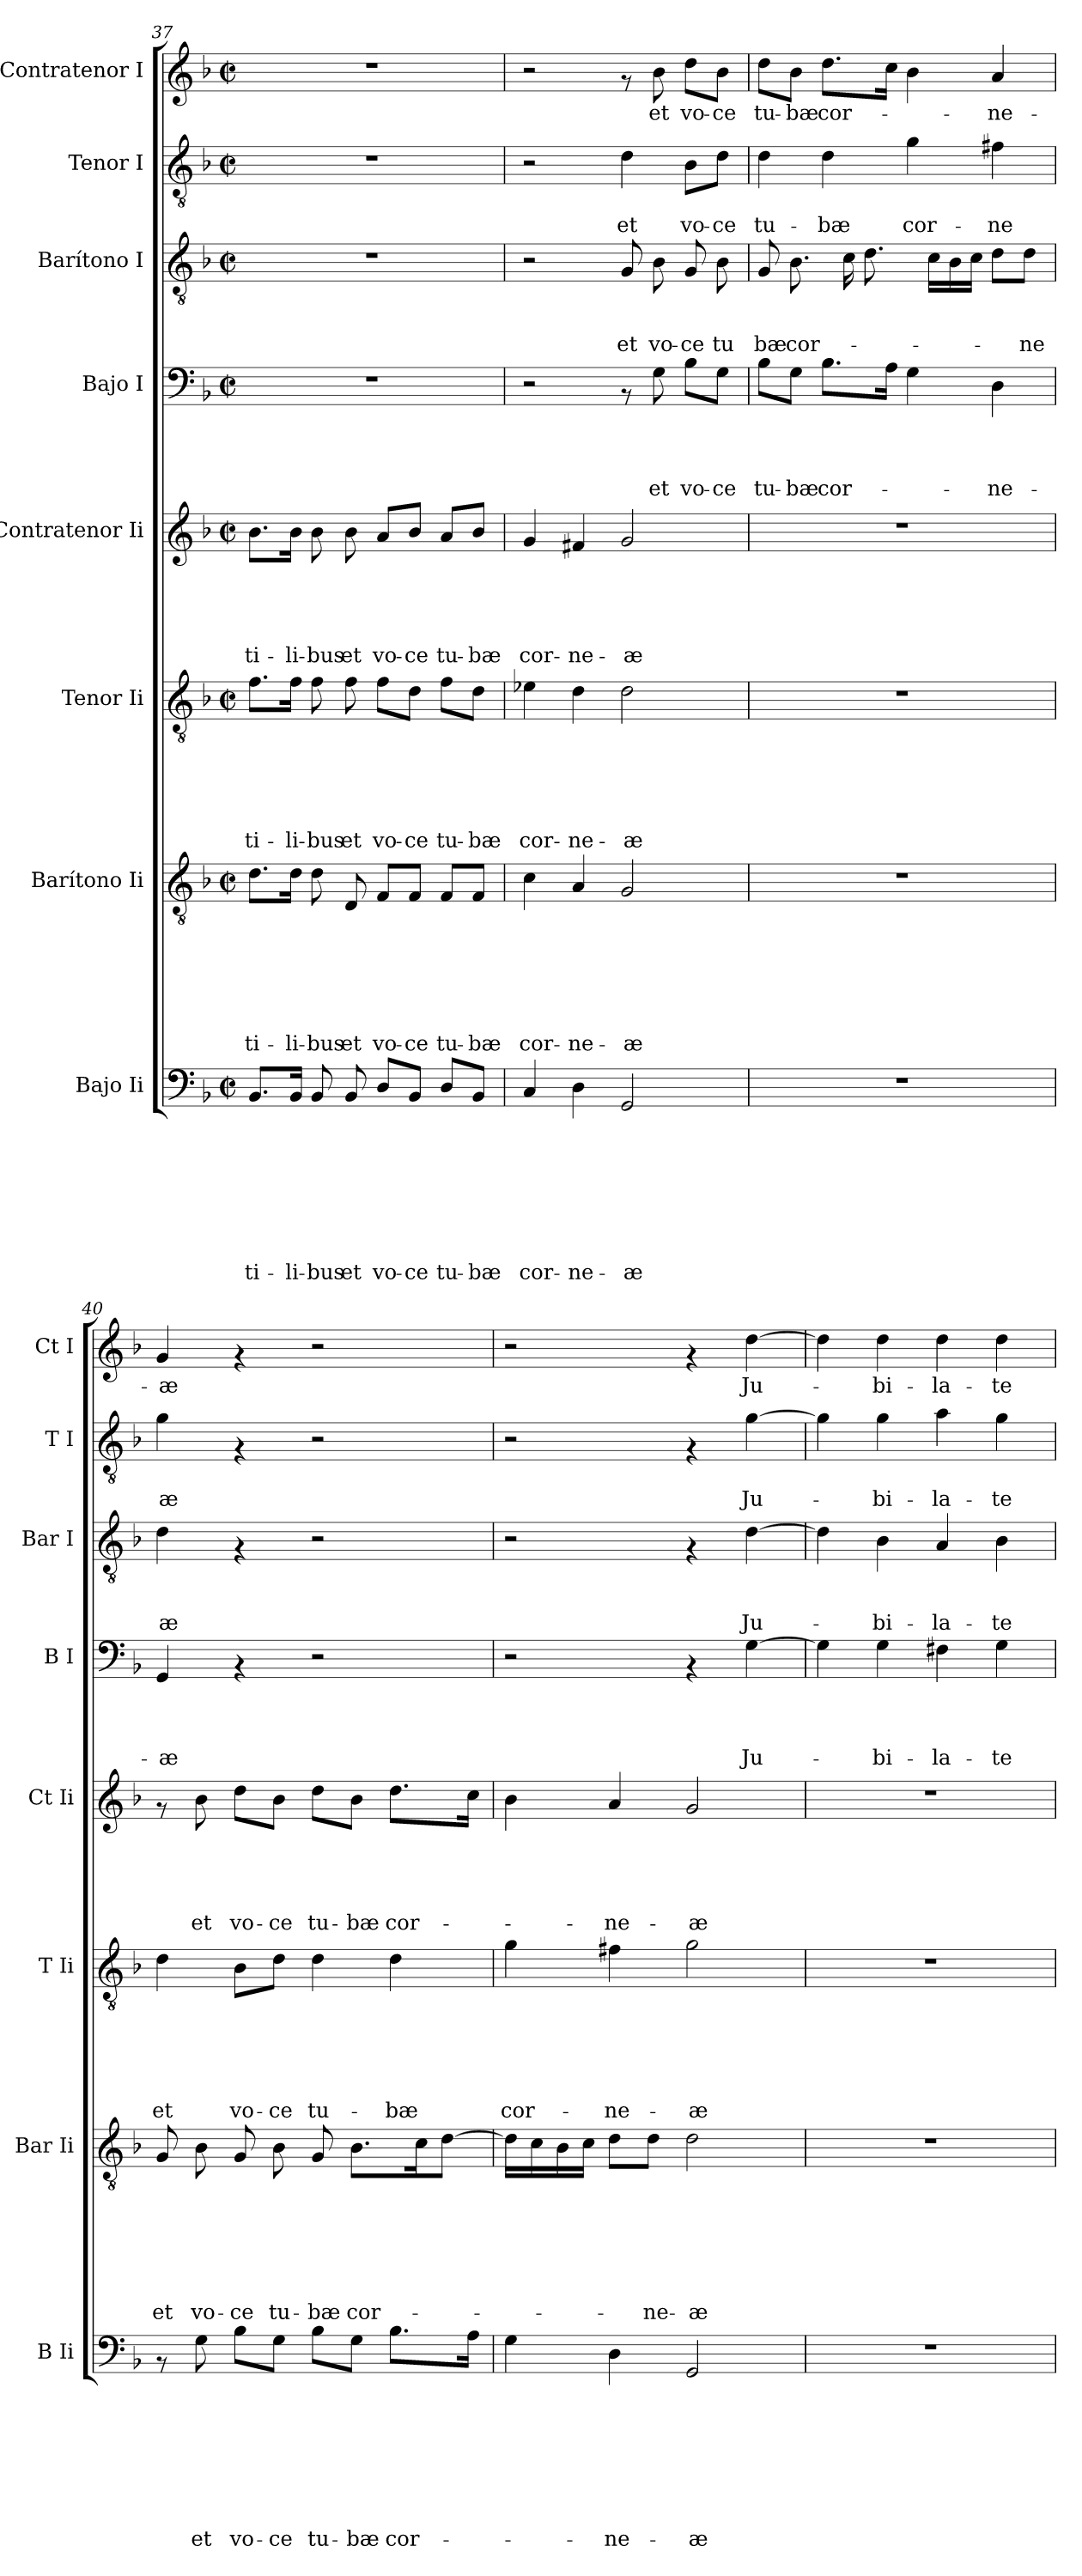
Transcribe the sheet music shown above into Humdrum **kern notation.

**kern	**text	**text	**text	**text	**text	**text	**text	**text	**kern	**text	**text	**text	**text	**text	**text	**text	**kern	**text	**text	**text	**text	**text	**text	**kern	**text	**text	**text	**text	**text	**kern	**text	**text	**text	**text	**kern	**text	**text	**text	**kern	**text	**text	**kern	**text
*part8	*part8	*part8	*part8	*part8	*part8	*part8	*part8	*part8	*part7	*part7	*part7	*part7	*part7	*part7	*part7	*part7	*part6	*part6	*part6	*part6	*part6	*part6	*part6	*part5	*part5	*part5	*part5	*part5	*part5	*part4	*part4	*part4	*part4	*part4	*part3	*part3	*part3	*part3	*part2	*part2	*part2	*part1	*part1
*staff8	*staff8	*staff8	*staff8	*staff8	*staff8	*staff8	*staff8	*staff8	*staff7	*staff7	*staff7	*staff7	*staff7	*staff7	*staff7	*staff7	*staff6	*staff6	*staff6	*staff6	*staff6	*staff6	*staff6	*staff5	*staff5	*staff5	*staff5	*staff5	*staff5	*staff4	*staff4	*staff4	*staff4	*staff4	*staff3	*staff3	*staff3	*staff3	*staff2	*staff2	*staff2	*staff1	*staff1
*I"Bajo Ii	*	*	*	*	*	*	*	*	*I"Barítono Ii	*	*	*	*	*	*	*	*I"Tenor Ii	*	*	*	*	*	*	*I"Contratenor Ii	*	*	*	*	*	*I"Bajo I	*	*	*	*	*I"Barítono I	*	*	*	*I"Tenor I	*	*	*I"Contratenor I	*
*I'B Ii	*	*	*	*	*	*	*	*	*I'Bar Ii	*	*	*	*	*	*	*	*I'T Ii	*	*	*	*	*	*	*I'Ct Ii	*	*	*	*	*	*I'B I	*	*	*	*	*I'Bar I	*	*	*	*I'T I	*	*	*I'Ct I	*
*clefF4	*	*	*	*	*	*	*	*	*clefGv2	*	*	*	*	*	*	*	*clefGv2	*	*	*	*	*	*	*clefG2	*	*	*	*	*	*clefF4	*	*	*	*	*clefGv2	*	*	*	*clefGv2	*	*	*clefG2	*
*k[b-]	*	*	*	*	*	*	*	*	*k[b-]	*	*	*	*	*	*	*	*k[b-]	*	*	*	*	*	*	*k[b-]	*	*	*	*	*	*k[b-]	*	*	*	*	*k[b-]	*	*	*	*k[b-]	*	*	*k[b-]	*
*F:	*	*	*	*	*	*	*	*	*F:	*	*	*	*	*	*	*	*F:	*	*	*	*	*	*	*F:	*	*	*	*	*	*F:	*	*	*	*	*F:	*	*	*	*F:	*	*	*F:	*
*M2/2	*	*	*	*	*	*	*	*	*M2/2	*	*	*	*	*	*	*	*M2/2	*	*	*	*	*	*	*M2/2	*	*	*	*	*	*M2/2	*	*	*	*	*M2/2	*	*	*	*M2/2	*	*	*M2/2	*
*met(c|)	*	*	*	*	*	*	*	*	*met(c|)	*	*	*	*	*	*	*	*met(c|)	*	*	*	*	*	*	*met(c|)	*	*	*	*	*	*met(c|)	*	*	*	*	*met(c|)	*	*	*	*met(c|)	*	*	*met(c|)	*
=37	=37	=37	=37	=37	=37	=37	=37	=37	=37	=37	=37	=37	=37	=37	=37	=37	=37	=37	=37	=37	=37	=37	=37	=37	=37	=37	=37	=37	=37	=37	=37	=37	=37	=37	=37	=37	=37	=37	=37	=37	=37	=37	=37
!	!	!	!	!	!	!	!	!LO:LY:b	!	!	!	!	!	!	!	!LO:LY:b	!	!	!	!	!	!	!LO:LY:b	!	!	!	!	!	!LO:LY:b	!	!	!	!	!	!	!	!	!	!	!	!	!	!
8.BB-/L	.	.	.	.	.	.	.	-ti-	8.d\L	.	.	.	.	.	.	-ti-	8.f\L	.	.	.	.	.	-ti-	8.b-\L	.	.	.	.	-ti-	1r	.	.	.	.	1r	.	.	.	1r	.	.	1r	.
!	!	!	!	!	!	!	!	!LO:LY:b	!	!	!	!	!	!	!	!LO:LY:b	!	!	!	!	!	!	!LO:LY:b	!	!	!	!	!	!LO:LY:b	!	!	!	!	!	!	!	!	!	!	!	!	!	!
16BB-/Jk	.	.	.	.	.	.	.	-li-	16d\Jk	.	.	.	.	.	.	-li-	16f\Jk	.	.	.	.	.	-li-	16b-\Jk	.	.	.	.	-li-	.	.	.	.	.	.	.	.	.	.	.	.	.	.
!	!	!	!	!	!	!	!	!LO:LY:b	!	!	!	!	!	!	!	!LO:LY:b	!	!	!	!	!	!	!LO:LY:b	!	!	!	!	!	!LO:LY:b	!	!	!	!	!	!	!	!	!	!	!	!	!	!
8BB-/	.	.	.	.	.	.	.	-bus	8d\	.	.	.	.	.	.	-bus	8f\	.	.	.	.	.	-bus	8b-\	.	.	.	.	-bus	.	.	.	.	.	.	.	.	.	.	.	.	.	.
!	!	!	!	!	!	!	!	!LO:LY:b	!	!	!	!	!	!	!	!LO:LY:b	!	!	!	!	!	!	!LO:LY:b	!	!	!	!	!	!LO:LY:b	!	!	!	!	!	!	!	!	!	!	!	!	!	!
8BB-/	.	.	.	.	.	.	.	et	8D/	.	.	.	.	.	.	et	8f\	.	.	.	.	.	et	8b-\	.	.	.	.	et	.	.	.	.	.	.	.	.	.	.	.	.	.	.
!	!	!	!	!	!	!	!	!LO:LY:b	!	!	!	!	!	!	!	!LO:LY:b	!	!	!	!	!	!	!LO:LY:b	!	!	!	!	!	!LO:LY:b	!	!	!	!	!	!	!	!	!	!	!	!	!	!
8D/L	.	.	.	.	.	.	.	vo-	8F/L	.	.	.	.	.	.	vo-	8f\L	.	.	.	.	.	vo-	8a/L	.	.	.	.	vo-	.	.	.	.	.	.	.	.	.	.	.	.	.	.
!	!	!	!	!	!	!	!	!LO:LY:b	!	!	!	!	!	!	!	!LO:LY:b	!	!	!	!	!	!	!LO:LY:b	!	!	!	!	!	!LO:LY:b	!	!	!	!	!	!	!	!	!	!	!	!	!	!
8BB-/J	.	.	.	.	.	.	.	-ce	8F/J	.	.	.	.	.	.	-ce	8d\J	.	.	.	.	.	-ce	8b-/J	.	.	.	.	-ce	.	.	.	.	.	.	.	.	.	.	.	.	.	.
!	!	!	!	!	!	!	!	!LO:LY:b	!	!	!	!	!	!	!	!LO:LY:b	!	!	!	!	!	!	!LO:LY:b	!	!	!	!	!	!LO:LY:b	!	!	!	!	!	!	!	!	!	!	!	!	!	!
8D/L	.	.	.	.	.	.	.	tu-	8F/L	.	.	.	.	.	.	tu-	8f\L	.	.	.	.	.	tu-	8a/L	.	.	.	.	tu-	.	.	.	.	.	.	.	.	.	.	.	.	.	.
!	!	!	!	!	!	!	!	!LO:LY:b	!	!	!	!	!	!	!	!LO:LY:b	!	!	!	!	!	!	!LO:LY:b	!	!	!	!	!	!LO:LY:b	!	!	!	!	!	!	!	!	!	!	!	!	!	!
8BB-/J	.	.	.	.	.	.	.	-bæ	8F/J	.	.	.	.	.	.	-bæ	8d\J	.	.	.	.	.	-bæ	8b-/J	.	.	.	.	-bæ	.	.	.	.	.	.	.	.	.	.	.	.	.	.
=38	=38	=38	=38	=38	=38	=38	=38	=38	=38	=38	=38	=38	=38	=38	=38	=38	=38	=38	=38	=38	=38	=38	=38	=38	=38	=38	=38	=38	=38	=38	=38	=38	=38	=38	=38	=38	=38	=38	=38	=38	=38	=38	=38
!	!	!	!	!	!	!	!	!LO:LY:b	!	!	!	!	!	!	!	!LO:LY:b	!	!	!	!	!	!	!LO:LY:b	!	!	!	!	!	!LO:LY:b	!	!	!	!	!	!	!	!	!	!	!	!	!	!
4C/	.	.	.	.	.	.	.	cor-	4c\	.	.	.	.	.	.	cor-	4e-X\	.	.	.	.	.	cor-	4g/	.	.	.	.	cor-	2r	.	.	.	.	2r	.	.	.	2r	.	.	2r	.
!	!	!	!	!	!	!	!	!LO:LY:b	!	!	!	!	!	!	!	!LO:LY:b	!	!	!	!	!	!	!LO:LY:b	!	!	!	!	!	!LO:LY:b	!	!	!	!	!	!	!	!	!	!	!	!	!	!
4D\	.	.	.	.	.	.	.	-ne-	4A/	.	.	.	.	.	.	-ne-	4d\	.	.	.	.	.	-ne-	4f#X/	.	.	.	.	-ne-	.	.	.	.	.	.	.	.	.	.	.	.	.	.
!	!	!	!	!	!	!	!	!LO:LY:b	!	!	!	!	!	!	!	!LO:LY:b	!	!	!	!	!	!	!LO:LY:b	!	!	!	!	!	!LO:LY:b	!	!	!	!	!	!	!	!	!LO:LY:b	!	!	!LO:LY:b	!	!
2GG/	.	.	.	.	.	.	.	-æ	2G/	.	.	.	.	.	.	-æ	2d\	.	.	.	.	.	-æ	2g/	.	.	.	.	-æ	8rAA	.	.	.	.	8G/	.	.	et	4d\	.	et	8rf	.
!	!	!	!	!	!	!	!	!	!	!	!	!	!	!	!	!	!	!	!	!	!	!	!	!	!	!	!	!	!	!	!	!	!	!LO:LY:b	!	!	!	!LO:LY:b	!	!	!	!	!LO:LY:b
.	.	.	.	.	.	.	.	.	.	.	.	.	.	.	.	.	.	.	.	.	.	.	.	.	.	.	.	.	.	8G\	.	.	.	et	8B-\	.	.	vo-	.	.	.	8b-\	et
!	!	!	!	!	!	!	!	!	!	!	!	!	!	!	!	!	!	!	!	!	!	!	!	!	!	!	!	!	!	!	!	!	!	!LO:LY:b	!	!	!	!LO:LY:b	!	!	!LO:LY:b	!	!LO:LY:b
.	.	.	.	.	.	.	.	.	.	.	.	.	.	.	.	.	.	.	.	.	.	.	.	.	.	.	.	.	.	8B-\L	.	.	.	vo-	8G/	.	.	-ce	8B-\L	.	vo-	8dd\L	vo-
!	!	!	!	!	!	!	!	!	!	!	!	!	!	!	!	!	!	!	!	!	!	!	!	!	!	!	!	!	!	!	!	!	!	!LO:LY:b	!	!	!	!LO:LY:b	!	!	!LO:LY:b	!	!LO:LY:b
.	.	.	.	.	.	.	.	.	.	.	.	.	.	.	.	.	.	.	.	.	.	.	.	.	.	.	.	.	.	8G\J	.	.	.	-ce	8B-\	.	.	tu	8d\J	.	-ce	8b-\J	-ce
=39	=39	=39	=39	=39	=39	=39	=39	=39	=39	=39	=39	=39	=39	=39	=39	=39	=39	=39	=39	=39	=39	=39	=39	=39	=39	=39	=39	=39	=39	=39	=39	=39	=39	=39	=39	=39	=39	=39	=39	=39	=39	=39	=39
!	!	!	!	!	!	!	!	!	!	!	!	!	!	!	!	!	!	!	!	!	!	!	!	!	!	!	!	!	!	!	!	!	!	!LO:LY:b	!	!	!	!LO:LY:b	!	!	!LO:LY:b	!	!LO:LY:b
1r	.	.	.	.	.	.	.	.	1r	.	.	.	.	.	.	.	1r	.	.	.	.	.	.	1r	.	.	.	.	.	8B-\L	.	.	.	tu-	8G/	.	.	bæ	4d\	.	tu-	8dd\L	tu-
!	!	!	!	!	!	!	!	!	!	!	!	!	!	!	!	!	!	!	!	!	!	!	!	!	!	!	!	!	!	!	!	!	!	!LO:LY:b	!	!	!	!LO:LY:b	!	!	!	!	!LO:LY:b
.	.	.	.	.	.	.	.	.	.	.	.	.	.	.	.	.	.	.	.	.	.	.	.	.	.	.	.	.	.	8G\J	.	.	.	-bæ	8.B-\	.	.	cor-	.	.	.	8b-\J	-bæ
!	!	!	!	!	!	!	!	!	!	!	!	!	!	!	!	!	!	!	!	!	!	!	!	!	!	!	!	!	!	!	!	!	!	!LO:LY:b	!	!	!	!	!	!	!LO:LY:b	!	!LO:LY:b
.	.	.	.	.	.	.	.	.	.	.	.	.	.	.	.	.	.	.	.	.	.	.	.	.	.	.	.	.	.	8.B-\L	.	.	.	cor-	.	.	.	.	4d\	.	-bæ	8.dd\L	cor-
.	.	.	.	.	.	.	.	.	.	.	.	.	.	.	.	.	.	.	.	.	.	.	.	.	.	.	.	.	.	.	.	.	.	.	16c\	.	.	.	.	.	.	.	.
.	.	.	.	.	.	.	.	.	.	.	.	.	.	.	.	.	.	.	.	.	.	.	.	.	.	.	.	.	.	.	.	.	.	.	8.d\	.	.	.	.	.	.	.	.
.	.	.	.	.	.	.	.	.	.	.	.	.	.	.	.	.	.	.	.	.	.	.	.	.	.	.	.	.	.	16A\Jk	.	.	.	.	.	.	.	.	.	.	.	16cc\Jk	.
!	!	!	!	!	!	!	!	!	!	!	!	!	!	!	!	!	!	!	!	!	!	!	!	!	!	!	!	!	!	!	!	!	!	!	!	!	!	!	!	!	!LO:LY:b	!	!
.	.	.	.	.	.	.	.	.	.	.	.	.	.	.	.	.	.	.	.	.	.	.	.	.	.	.	.	.	.	4G\	.	.	.	.	.	.	.	.	4g\	.	cor-	4b-\	.
.	.	.	.	.	.	.	.	.	.	.	.	.	.	.	.	.	.	.	.	.	.	.	.	.	.	.	.	.	.	.	.	.	.	.	16c\LL	.	.	.	.	.	.	.	.
.	.	.	.	.	.	.	.	.	.	.	.	.	.	.	.	.	.	.	.	.	.	.	.	.	.	.	.	.	.	.	.	.	.	.	16B-\	.	.	.	.	.	.	.	.
.	.	.	.	.	.	.	.	.	.	.	.	.	.	.	.	.	.	.	.	.	.	.	.	.	.	.	.	.	.	.	.	.	.	.	16c\JJ	.	.	.	.	.	.	.	.
!	!	!	!	!	!	!	!	!	!	!	!	!	!	!	!	!	!	!	!	!	!	!	!	!	!	!	!	!	!	!	!	!	!	!LO:LY:b	!	!	!	!	!	!	!LO:LY:b	!	!LO:LY:b
.	.	.	.	.	.	.	.	.	.	.	.	.	.	.	.	.	.	.	.	.	.	.	.	.	.	.	.	.	.	4D\	.	.	.	-ne-	8d\L	.	.	.	4f#X\	.	-ne	4a/	-ne-
!	!	!	!	!	!	!	!	!	!	!	!	!	!	!	!	!	!	!	!	!	!	!	!	!	!	!	!	!	!	!	!	!	!	!	!	!	!	!LO:LY:b	!	!	!	!	!
.	.	.	.	.	.	.	.	.	.	.	.	.	.	.	.	.	.	.	.	.	.	.	.	.	.	.	.	.	.	.	.	.	.	.	8d\J	.	.	-ne	.	.	.	.	.
!!LO:PB:g=z
=40	=40	=40	=40	=40	=40	=40	=40	=40	=40	=40	=40	=40	=40	=40	=40	=40	=40	=40	=40	=40	=40	=40	=40	=40	=40	=40	=40	=40	=40	=40	=40	=40	=40	=40	=40	=40	=40	=40	=40	=40	=40	=40	=40
!	!	!	!	!	!	!	!	!	!	!	!	!	!	!	!	!LO:LY:b	!	!	!	!	!	!	!LO:LY:b	!	!	!	!	!	!	!	!	!	!	!LO:LY:b	!	!	!	!LO:LY:b	!	!	!LO:LY:b	!	!LO:LY:b
8rAA	.	.	.	.	.	.	.	.	8G/	.	.	.	.	.	.	et	4d\	.	.	.	.	.	et	8rf	.	.	.	.	.	4GG/	.	.	.	-æ	4d\	.	.	æ	4g\	.	æ	4g/	-æ
!	!	!	!	!	!	!	!	!LO:LY:b	!	!	!	!	!	!	!	!LO:LY:b	!	!	!	!	!	!	!	!	!	!	!	!	!LO:LY:b	!	!	!	!	!	!	!	!	!	!	!	!	!	!
8G\	.	.	.	.	.	.	.	et	8B-\	.	.	.	.	.	.	vo-	.	.	.	.	.	.	.	8b-\	.	.	.	.	et	.	.	.	.	.	.	.	.	.	.	.	.	.	.
!	!	!	!	!	!	!	!	!LO:LY:b	!	!	!	!	!	!	!	!LO:LY:b	!	!	!	!	!	!	!LO:LY:b	!	!	!	!	!	!LO:LY:b	!	!	!	!	!	!	!	!	!	!	!	!	!	!
8B-\L	.	.	.	.	.	.	.	vo-	8G/	.	.	.	.	.	.	-ce	8B-\L	.	.	.	.	.	vo-	8dd\L	.	.	.	.	vo-	4rAA	.	.	.	.	4rF	.	.	.	4rF	.	.	4rf	.
!	!	!	!	!	!	!	!	!LO:LY:b	!	!	!	!	!	!	!	!LO:LY:b	!	!	!	!	!	!	!LO:LY:b	!	!	!	!	!	!LO:LY:b	!	!	!	!	!	!	!	!	!	!	!	!	!	!
8G\J	.	.	.	.	.	.	.	-ce	8B-\	.	.	.	.	.	.	tu-	8d\J	.	.	.	.	.	-ce	8b-\J	.	.	.	.	-ce	.	.	.	.	.	.	.	.	.	.	.	.	.	.
!	!	!	!	!	!	!	!	!LO:LY:b	!	!	!	!	!	!	!	!LO:LY:b	!	!	!	!	!	!	!LO:LY:b	!	!	!	!	!	!LO:LY:b	!	!	!	!	!	!	!	!	!	!	!	!	!	!
8B-\L	.	.	.	.	.	.	.	tu-	8G/	.	.	.	.	.	.	-bæ	4d\	.	.	.	.	.	tu-	8dd\L	.	.	.	.	tu-	2r	.	.	.	.	2r	.	.	.	2r	.	.	2r	.
!	!	!	!	!	!	!	!	!LO:LY:b	!	!	!	!	!	!	!	!LO:LY:b	!	!	!	!	!	!	!	!	!	!	!	!	!LO:LY:b	!	!	!	!	!	!	!	!	!	!	!	!	!	!
8G\J	.	.	.	.	.	.	.	-bæ	8.B-\L	.	.	.	.	.	.	cor-	.	.	.	.	.	.	.	8b-\J	.	.	.	.	-bæ	.	.	.	.	.	.	.	.	.	.	.	.	.	.
!	!	!	!	!	!	!	!	!LO:LY:b	!	!	!	!	!	!	!	!	!	!	!	!	!	!	!LO:LY:b	!	!	!	!	!	!LO:LY:b	!	!	!	!	!	!	!	!	!	!	!	!	!	!
8.B-\L	.	.	.	.	.	.	.	cor-	.	.	.	.	.	.	.	.	4d\	.	.	.	.	.	-bæ	8.dd\L	.	.	.	.	cor-	.	.	.	.	.	.	.	.	.	.	.	.	.	.
.	.	.	.	.	.	.	.	.	16c\k	.	.	.	.	.	.	.	.	.	.	.	.	.	.	.	.	.	.	.	.	.	.	.	.	.	.	.	.	.	.	.	.	.	.
.	.	.	.	.	.	.	.	.	[>8d\J	.	.	.	.	.	.	.	.	.	.	.	.	.	.	.	.	.	.	.	.	.	.	.	.	.	.	.	.	.	.	.	.	.	.
16A\Jk	.	.	.	.	.	.	.	.	.	.	.	.	.	.	.	.	.	.	.	.	.	.	.	16cc\Jk	.	.	.	.	.	.	.	.	.	.	.	.	.	.	.	.	.	.	.
=41	=41	=41	=41	=41	=41	=41	=41	=41	=41	=41	=41	=41	=41	=41	=41	=41	=41	=41	=41	=41	=41	=41	=41	=41	=41	=41	=41	=41	=41	=41	=41	=41	=41	=41	=41	=41	=41	=41	=41	=41	=41	=41	=41
!	!	!	!	!	!	!	!	!	!	!	!	!	!	!	!	!	!	!	!	!	!	!	!LO:LY:b	!	!	!	!	!	!	!	!	!	!	!	!	!	!	!	!	!	!	!	!
4G\	.	.	.	.	.	.	.	.	16d\LL]	.	.	.	.	.	.	.	4g\	.	.	.	.	.	cor-	4b-\	.	.	.	.	.	2r	.	.	.	.	2r	.	.	.	2r	.	.	2r	.
.	.	.	.	.	.	.	.	.	16c\	.	.	.	.	.	.	.	.	.	.	.	.	.	.	.	.	.	.	.	.	.	.	.	.	.	.	.	.	.	.	.	.	.	.
.	.	.	.	.	.	.	.	.	16B-\	.	.	.	.	.	.	.	.	.	.	.	.	.	.	.	.	.	.	.	.	.	.	.	.	.	.	.	.	.	.	.	.	.	.
.	.	.	.	.	.	.	.	.	16c\JJ	.	.	.	.	.	.	.	.	.	.	.	.	.	.	.	.	.	.	.	.	.	.	.	.	.	.	.	.	.	.	.	.	.	.
!	!	!	!	!	!	!	!	!LO:LY:b	!	!	!	!	!	!	!	!	!	!	!	!	!	!	!LO:LY:b	!	!	!	!	!	!LO:LY:b	!	!	!	!	!	!	!	!	!	!	!	!	!	!
4D\	.	.	.	.	.	.	.	-ne-	8d\L	.	.	.	.	.	.	.	4f#X\	.	.	.	.	.	-ne-	4a/	.	.	.	.	-ne-	.	.	.	.	.	.	.	.	.	.	.	.	.	.
!	!	!	!	!	!	!	!	!	!	!	!	!	!	!	!	!LO:LY:b	!	!	!	!	!	!	!	!	!	!	!	!	!	!	!	!	!	!	!	!	!	!	!	!	!	!	!
.	.	.	.	.	.	.	.	.	8d\J	.	.	.	.	.	.	-ne-	.	.	.	.	.	.	.	.	.	.	.	.	.	.	.	.	.	.	.	.	.	.	.	.	.	.	.
!	!	!	!	!	!	!	!	!LO:LY:b	!	!	!	!	!	!	!	!LO:LY:b	!	!	!	!	!	!	!LO:LY:b	!	!	!	!	!	!LO:LY:b	!	!	!	!	!	!	!	!	!	!	!	!	!	!
2GG/	.	.	.	.	.	.	.	-æ	2d\	.	.	.	.	.	.	-æ	2g\	.	.	.	.	.	-æ	2g/	.	.	.	.	-æ	4rAA	.	.	.	.	4rF	.	.	.	4rF	.	.	4rf	.
!	!	!	!	!	!	!	!	!	!	!	!	!	!	!	!	!	!	!	!	!	!	!	!	!	!	!	!	!	!	!	!	!	!	!LO:LY:b	!	!	!	!LO:LY:b	!	!	!LO:LY:b	!	!LO:LY:b
.	.	.	.	.	.	.	.	.	.	.	.	.	.	.	.	.	.	.	.	.	.	.	.	.	.	.	.	.	.	[>4G\	.	.	.	Ju-	[>4d\	.	.	Ju-	[>4g\	.	Ju-	[>4dd\	Ju-
=42	=42	=42	=42	=42	=42	=42	=42	=42	=42	=42	=42	=42	=42	=42	=42	=42	=42	=42	=42	=42	=42	=42	=42	=42	=42	=42	=42	=42	=42	=42	=42	=42	=42	=42	=42	=42	=42	=42	=42	=42	=42	=42	=42
1r	.	.	.	.	.	.	.	.	1r	.	.	.	.	.	.	.	1r	.	.	.	.	.	.	1r	.	.	.	.	.	4G\]	.	.	.	.	4d\]	.	.	.	4g\]	.	.	4dd\]	.
!	!	!	!	!	!	!	!	!	!	!	!	!	!	!	!	!	!	!	!	!	!	!	!	!	!	!	!	!	!	!	!	!	!	!LO:LY:b	!	!	!	!LO:LY:b	!	!	!LO:LY:b	!	!LO:LY:b
.	.	.	.	.	.	.	.	.	.	.	.	.	.	.	.	.	.	.	.	.	.	.	.	.	.	.	.	.	.	4G\	.	.	.	-bi-	4B-\	.	.	-bi-	4g\	.	-bi-	4dd\	-bi-
!	!	!	!	!	!	!	!	!	!	!	!	!	!	!	!	!	!	!	!	!	!	!	!	!	!	!	!	!	!	!	!	!	!	!LO:LY:b	!	!	!	!LO:LY:b	!	!	!LO:LY:b	!	!LO:LY:b
.	.	.	.	.	.	.	.	.	.	.	.	.	.	.	.	.	.	.	.	.	.	.	.	.	.	.	.	.	.	4F#X\	.	.	.	-la-	4A/	.	.	-la-	4a\	.	-la-	4dd\	-la-
!	!	!	!	!	!	!	!	!	!	!	!	!	!	!	!	!	!	!	!	!	!	!	!	!	!	!	!	!	!	!	!	!	!	!LO:LY:b	!	!	!	!LO:LY:b	!	!	!LO:LY:b	!	!LO:LY:b
.	.	.	.	.	.	.	.	.	.	.	.	.	.	.	.	.	.	.	.	.	.	.	.	.	.	.	.	.	.	4G\	.	.	.	-te	4B-\	.	.	-te	4g\	.	-te	4dd\	-te
=	=	=	=	=	=	=	=	=	=	=	=	=	=	=	=	=	=	=	=	=	=	=	=	=	=	=	=	=	=	=	=	=	=	=	=	=	=	=	=	=	=	=	=
*-	*-	*-	*-	*-	*-	*-	*-	*-	*-	*-	*-	*-	*-	*-	*-	*-	*-	*-	*-	*-	*-	*-	*-	*-	*-	*-	*-	*-	*-	*-	*-	*-	*-	*-	*-	*-	*-	*-	*-	*-	*-	*-	*-
